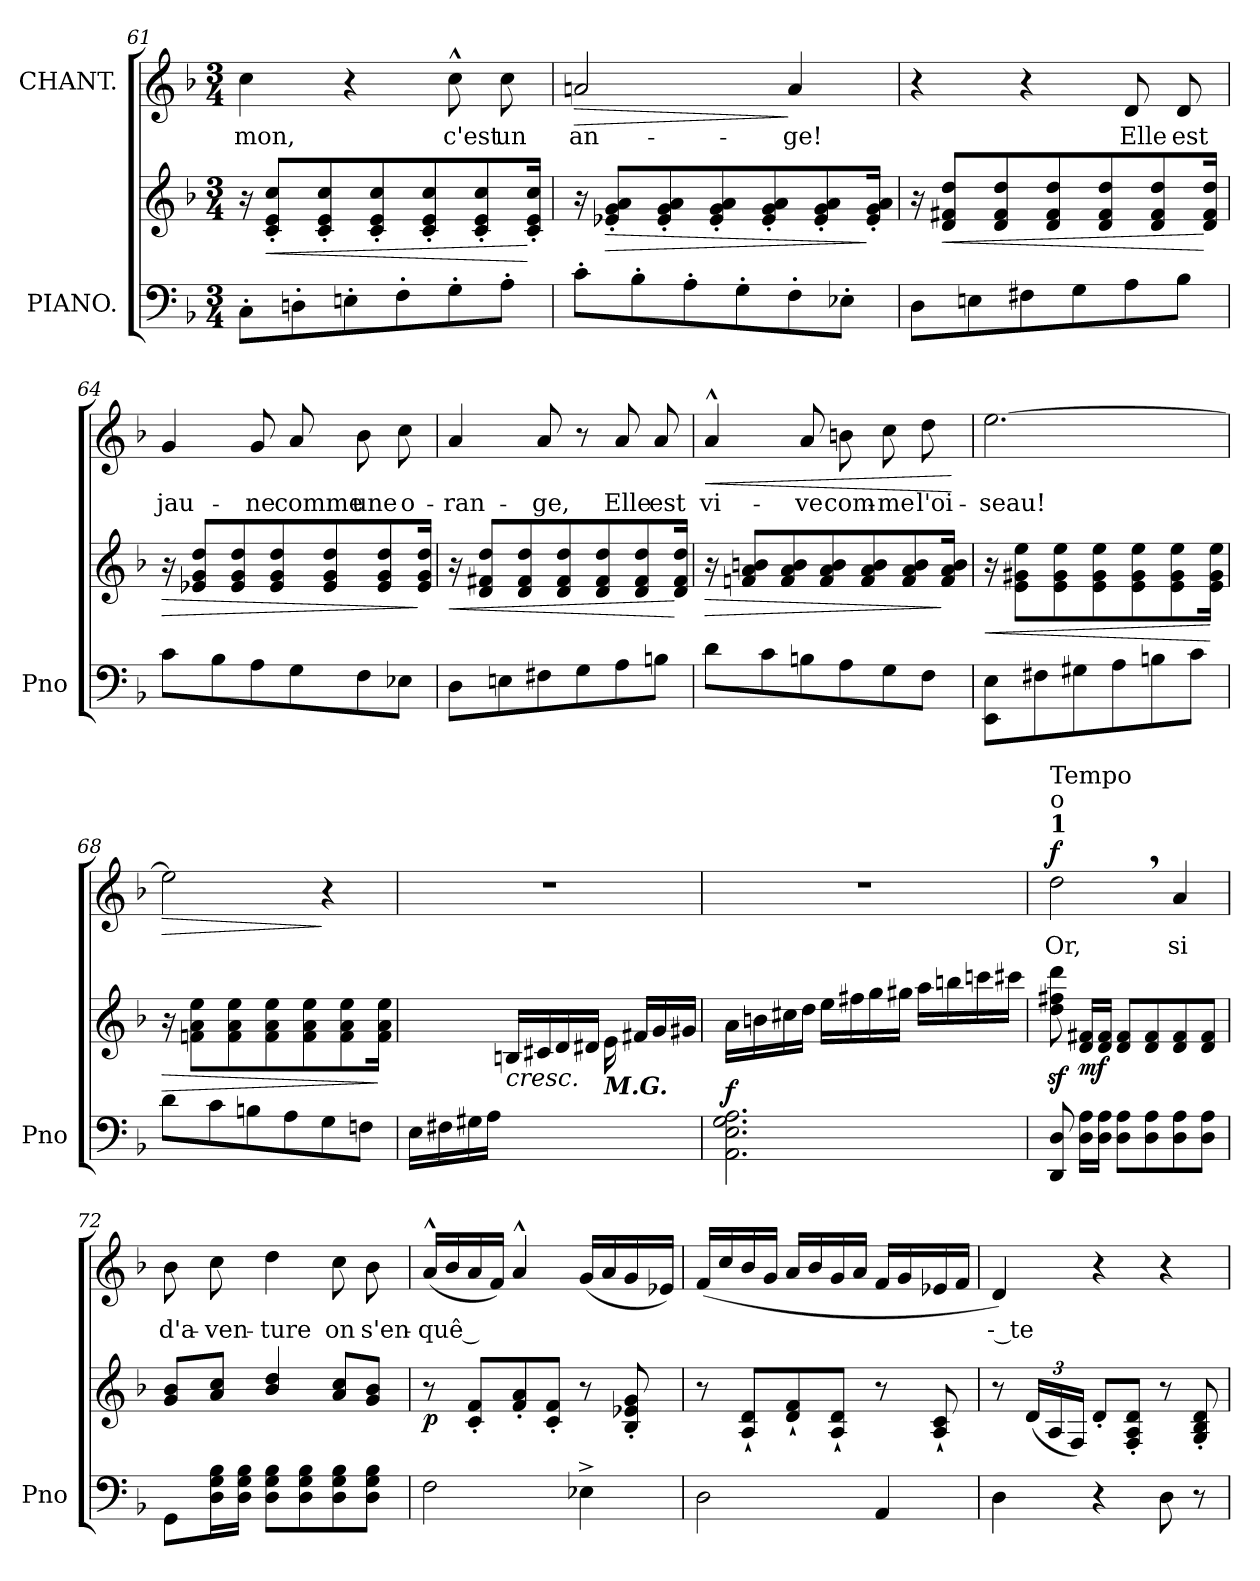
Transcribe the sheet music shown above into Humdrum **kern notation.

**kern	**kern	**dynam	**kern	**text	**dynam
*part2	*part2	*part2	*part1	*part1	*part1
*staff3	*staff2	*staff2/3	*staff1	*staff1	*staff1
*I"PIANO.	*	*	*I"CHANT.	*	*
*I'Pno	*	*	*	*	*
*clefF4	*clefG2	*	*clefG2	*	*
*k[b-]	*k[b-]	*	*k[b-]	*	*
*M3/4	*M3/4	*	*M3/4	*	*
=61	=61	=61	=61	=61	=61
!	!	!	!	!LO:LY:b	!
8C'\L	16r	.	4cc\	-mon,	.
!	!	!LO:HP:b	!	!	!
.	8c/' 8e/' 8cc/'L	<	.	.	.
8Dn'\	.	.	.	.	.
.	8c/' 8e/' 8cc/'	.	.	.	.
8En'\	.	.	4r	.	.
.	8c/' 8e/' 8cc/'	.	.	.	.
8F'\	.	.	.	.	.
.	8c/' 8e/' 8cc/'	.	.	.	.
!	!	!	!	!LO:LY:b	!
8G'\	.	.	8cc^^\	c'est	.
.	8c/' 8e/' 8cc/'	.	.	.	.
!	!	!	!	!LO:LY:b	!
8A'\J	.	.	8cc\	un	.
.	16c/' 16e/' 16cc/'Jk	[	.	.	.
=62	=62	=62	=62	=62	=62
!	!	!	!	!LO:LY:b	!LO:HP:b
8c'\L	16r	.	2an/	an-	>
!	!	!LO:HP:b	!	!	!
.	8e-X/' 8g/' 8a/'L	>	.	.	.
8B-'\	.	.	.	.	.
.	8e-/' 8g/' 8a/'	.	.	.	.
8A'\	.	.	.	.	.
.	8e-/' 8g/' 8a/'	.	.	.	.
8G'\	.	.	.	.	.
.	8e-/' 8g/' 8a/'	.	.	.	.
!	!	!	!	!LO:LY:b	!
8F'\	.	.	4a/	-ge!	]
.	8e-/' 8g/' 8a/'	.	.	.	.
8E-X'\J	.	.	.	.	.
.	16e-/' 16g/' 16a/'Jk	]	.	.	.
=63	=63	=63	=63	=63	=63
8D\L	16r	.	4r	.	.
!	!	!LO:HP:b	!	!	!
.	8d/ 8f#X/ 8dd/L	<	.	.	.
8En\	.	.	.	.	.
.	8d/ 8f#/ 8dd/	.	.	.	.
8F#X\	.	.	4r	.	.
.	8d/ 8f#/ 8dd/	.	.	.	.
8G\	.	.	.	.	.
.	8d/ 8f#/ 8dd/	.	.	.	.
!	!	!	!	!LO:LY:b	!
8A\	.	.	8d/	Elle	.
.	8d/ 8f#/ 8dd/	.	.	.	.
!	!	!	!	!LO:LY:b	!
8B-\J	.	.	8d/	est	.
.	16d/ 16f#/ 16dd/Jk	[	.	.	.
!!LO:LB:g=z
=64	=64	=64	=64	=64	=64
!	!	!LO:HP:b	!	!LO:LY:b	!
8c\L	16r	>	4g/	jau-	.
.	8e-X/ 8g/ 8dd/L	.	.	.	.
8B-\	.	.	.	.	.
.	8e-/ 8g/ 8dd/	.	.	.	.
!	!	!	!	!LO:LY:b	!
8A\	.	.	8g/	-ne	.
.	8e-/ 8g/ 8dd/	.	.	.	.
!	!	!	!	!LO:LY:b	!
8G\	.	.	8a/	comme	.
.	8e-/ 8g/ 8dd/	.	.	.	.
!	!	!	!	!LO:LY:b	!
8F\	.	.	8b-\	une	.
.	8e-/ 8g/ 8dd/	.	.	.	.
!	!	!	!	!LO:LY:b	!
8E-X\J	.	.	8cc\	o-	.
.	16e-/ 16g/ 16dd/Jk	]	.	.	.
=65	=65	=65	=65	=65	=65
!	!	!LO:HP:b	!	!LO:LY:b	!
8D\L	16r	<	4a/	-ran-	.
.	8d/ 8f#X/ 8dd/L	.	.	.	.
8En\	.	.	.	.	.
.	8d/ 8f#/ 8dd/	.	.	.	.
!	!	!	!	!LO:LY:b	!
8F#X\	.	.	8a/	-ge,	.
.	8d/ 8f#/ 8dd/	.	.	.	.
8G\	.	.	8r	.	.
.	8d/ 8f#/ 8dd/	.	.	.	.
!	!	!	!	!LO:LY:b	!
8A\	.	.	8a/	Elle	.
.	8d/ 8f#/ 8dd/	.	.	.	.
!	!	!	!	!LO:LY:b	!
8Bn\J	.	.	8a/	est	.
.	16d/ 16f#/ 16dd/Jk	[	.	.	.
=66	=66	=66	=66	=66	=66
!	!	!LO:HP:b	!	!LO:LY:b	!LO:HP:b
8d\L	16r	>	4a^^/	vi-	<
.	8fn/ 8a/ 8bn/L	.	.	.	.
8c\	.	.	.	.	.
.	8f/ 8a/ 8b/	.	.	.	.
!	!	!	!	!LO:LY:b	!
8Bn\	.	.	8a/	-ve	.
.	8f/ 8a/ 8b/	.	.	.	.
!	!	!	!	!LO:LY:b	!
8A\	.	.	8bn\	com-	.
.	8f/ 8a/ 8b/	.	.	.	.
!	!	!	!	!LO:LY:b	!
8G\	.	.	8cc\	-me	.
.	8f/ 8a/ 8b/	.	.	.	.
!	!	!	!	!LO:LY:b	!
8F\J	.	.	8dd\	l'oi-	.
.	16f/ 16a/ 16b/Jk	]	.	.	.
.	.	.	.	.	[
=67	=67	=67	=67	=67	=67
!	!	!LO:HP:b	!	!LO:LY:b	!
8EE\ 8E\L	16r	<	[2.ee\	-seau!	.
.	8e\ 8g#X\ 8ee\L	.	.	.	.
8F#X\	.	.	.	.	.
.	8e\ 8g#\ 8ee\	.	.	.	.
8G#X\	.	.	.	.	.
.	8e\ 8g#\ 8ee\	.	.	.	.
8A\	.	.	.	.	.
.	8e\ 8g#\ 8ee\	.	.	.	.
8Bn\	.	.	.	.	.
.	8e\ 8g#\ 8ee\	.	.	.	.
8c\J	.	.	.	.	.
.	16e\ 16g#\ 16ee\Jk	[	.	.	.
!!LO:LB:g=z
=68	=68	=68	=68	=68	=68
!	!	!LO:HP:b	!	!	!LO:HP:b
8d\L	16r	>	2ee\]	.	>
.	8fn\ 8a\ 8ee\L	.	.	.	.
8c\	.	.	.	.	.
.	8f\ 8a\ 8ee\	.	.	.	.
8Bn\	.	.	.	.	.
.	8f\ 8a\ 8ee\	.	.	.	.
8A\	.	.	.	.	.
.	8f\ 8a\ 8ee\	.	.	.	.
8G\	.	.	4r	.	]
.	8f\ 8a\ 8ee\	.	.	.	.
8Fn\J	.	.	.	.	.
.	16f\ 16a\ 16ee\Jk	]	.	.	.
=69	=69	=69	=69	=69	=69
*^	*	*	*	*	*
16E\LL	2.ryy	4ryy	.	2.r	.	.
16F#X\	.	.	.	.	.	.
16G#X\	.	.	.	.	.	.
16A\JJ	.	.	.	.	.	.
!	!	!LO:TX:b:i:t=cresc.	!	!	!	!
2ryy	.	16Bn/LL	.	.	.	.
.	.	16c#X/	.	.	.	.
.	.	16d/	.	.	.	.
.	.	16d#X/JJ	.	.	.	.
!	!	!LO:TX:b:Bi:t=M.G.	!	!	!	!
.	.	16e\	.	.	.	.
.	.	16f#X/LL	.	.	.	.
.	.	16g/	.	.	.	.
.	.	16g#X/JJ	.	.	.	.
*v	*v	*	*	*	*	*
=70	=70	=70	=70	=70	=70
!	!	!LO:DY:a=2	!	!	!
2.AA\ 2.E\ 2.G\ 2.A\	16a\LL	f	2.r	.	.
.	16bn\	.	.	.	.
.	16cc#X\	.	.	.	.
.	16dd\JJ	.	.	.	.
.	16ee\LL	.	.	.	.
.	16ff#X\	.	.	.	.
.	16gg\	.	.	.	.
.	16gg#X\JJ	.	.	.	.
.	16aa\LL	.	.	.	.
.	16bbn\	.	.	.	.
.	16cccn\	.	.	.	.
.	16ccc#X\JJ	.	.	.	.
!!LO:PB:g=z
=71	=71	=71	=71	=71	=71
!	!	!	!LO:TX:a:B:t=1	!	!
!	!	!	!LO:TX:a:t=o	!	!
!	!	!	!LO:TX:a:t=Tempo	!	!
!	!	!	!	!LO:LY:b	!LO:DY:a
8DD/ 8D/	8dd\z< 8ff#X\z< 8ddd\z<	.	2dd,\	Or,	f
!	!	!LO:DY:b	!	!	!
16D\ 16A\LL	16d/ 16f#X/LL	mf	.	.	.
16D\ 16A\JJ	16d/ 16f#/JJ	.	.	.	.
8D\ 8A\L	8d/ 8f#/L	.	.	.	.
8D\ 8A\	8d/ 8f#/	.	.	.	.
!	!	!	!	!LO:LY:b	!
8D\ 8A\	8d/ 8f#/	.	4a/	si	.
8D\ 8A\J	8d/ 8f#/J	.	.	.	.
=72	=72	=72	=72	=72	=72
!	!	!	!	!LO:LY:b	!
8GG\L	8g/ 8b-/L	.	8b-\	d'a-	.
!	!	!	!	!LO:LY:b	!
16D\ 16G\ 16B-\L	8a/ 8cc/J	.	8cc\	-ven-	.
16D\ 16G\ 16B-\JJ	.	.	.	.	.
!	!	!	!	!LO:LY:b	!
8D\ 8G\ 8B-\L	4b-/ 4dd/	.	4dd\	-ture	.
8D\ 8G\ 8B-\	.	.	.	.	.
!	!	!	!	!LO:LY:b	!
8D\ 8G\ 8B-\	8a/ 8cc/L	.	8cc\	on	.
!	!	!	!	!LO:LY:b	!
8D\ 8G\ 8B-\J	8g/ 8b-/J	.	8b-\	s'en-	.
=73	=73	=73	=73	=73	=73
!	!	!LO:DY:b	!	!LO:LY:b	!
2F\	8r	p	(<16a^^/LL	-quê --	.
.	.	.	16b-/	.	.
.	8c/' 8f/'L	.	16a/	.	.
.	.	.	16f/JJ)	.	.
.	8f/' 8a/'	.	4a^^/	.	.
.	8c/' 8f/'J	.	.	.	.
4E-X^\	8r	.	(<16g/LL	.	.
.	.	.	16a/	.	.
.	8B-/' 8e-X/' 8g/'	.	16g/	.	.
.	.	.	16e-X/JJ)	.	.
=74	=74	=74	=74	=74	=74
2D\	8r	.	(<16f/LL	.	.
.	.	.	16cc/	.	.
.	8A/` 8d/`L	.	16b-/	.	.
.	.	.	16g/JJ	.	.
.	8d/` 8f/`	.	16a/LL	.	.
.	.	.	16b-/	.	.
.	8A/` 8d/`J	.	16g/	.	.
.	.	.	16a/JJ	.	.
4AA/	8r	.	16f/LL	.	.
.	.	.	16g/	.	.
.	8A/` 8c/`	.	16e-X/	.	.
.	.	.	16f/JJ	.	.
!!LO:LB:g=z
=75	=75	=75	=75	=75	=75
!	!	!	!	!LO:LY:b	!
4D\	8r	.	4d/)	-- te	.
*	*Xbrackettup	*	*	*	*
.	(<24d/LL	.	.	.	.
.	24A/	.	.	.	.
.	24F/JJ)	.	.	.	.
4r	8d'/L	.	4r	.	.
.	8F/' 8A/' 8d/'J	.	.	.	.
8D\	8r	.	4r	.	.
8r	8G/' 8B-/' 8d/'	.	.	.	.
=	=	=	=	=	=
*-	*-	*-	*-	*-	*-
